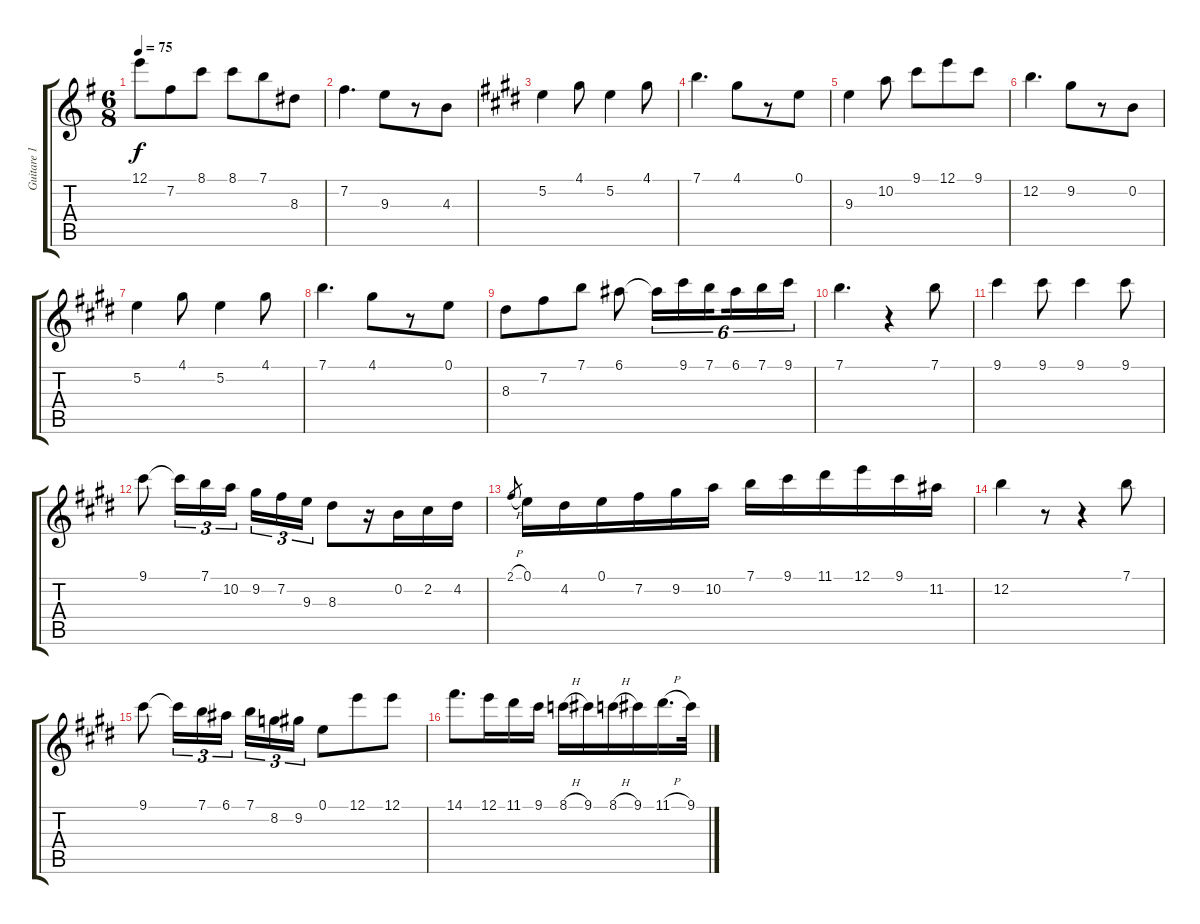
\track ("Guitare 1" "Guitare 1") {instrument acousticguitarnylon}
\staff {score tabs}
\tuning (E4 B3 G3 D3 A2 E2) {hide}
\ts (6 8)
\tempo 75
\clef g2
\ks g
12.1.8{dy f} 7.2.8 8.1.8 8.1.8 7.1.8 8.3.8 |
7.2.4{d} 9.3.8 r.8 4.3.8 |
\ks e
5.2.4 4.1.8 5.2.4 4.1.8 |
7.1.4{d} 4.1.8 r.8 0.1.8 |
9.3.4 10.2.8 9.1.8 12.1.8 9.1.8 |
12.2.4{d} 9.2.8 r.8 0.2.8 |
5.2.4 4.1.8 5.2.4 4.1.8 |
7.1.4{d} 4.1.8 r.8 0.1.8 |
8.3.8 7.2.8 7.1.8 6.1.8 6.1{t}.16{tu (6 4)} 9.1.16{tu (6 4)} 7.1.16{tu (6 4) beam splitsecondary} 6.1.16{tu (6 4)} 7.1.16{tu (6 4)} 9.1.16{tu (6 4)} |
7.1.4{d} r.4 7.1.8 |
9.1.4 9.1.8 9.1.4 9.1.8 |
9.1.8 9.1{t}.16{tu (3 2)} 7.1.16{tu (3 2)} 10.2.16{tu (3 2) beam splitsecondary} 9.2.16{tu (3 2)} 7.2.16{tu (3 2)} 9.3.16{tu (3 2)} 8.3.8 r.16 0.2.16 2.2.16 4.2.16 |
2.1{h}.8{gr} 0.1.16 4.2.16 0.1.16 7.2.16 9.2.16 10.2.16 7.1.16 9.1.16 11.1.16 12.1.16 9.1.16 11.2.16 |
12.2.4 r.8 r.4 7.1.8 |
9.1.8 9.1{t}.16{tu (3 2)} 7.1.16{tu (3 2)} 6.1.16{tu (3 2) beam splitsecondary} 7.1.16{tu (3 2)} 8.2.16{tu (3 2)} 9.2.16{tu (3 2)} 0.1.8 12.1.8 12.1.8 |
14.1.8{d} 12.1.16 11.1.16 9.1.16 8.1{h}.16 9.1.16 8.1{h}.16 9.1.16 11.1{h}.16{d} 9.1.32
